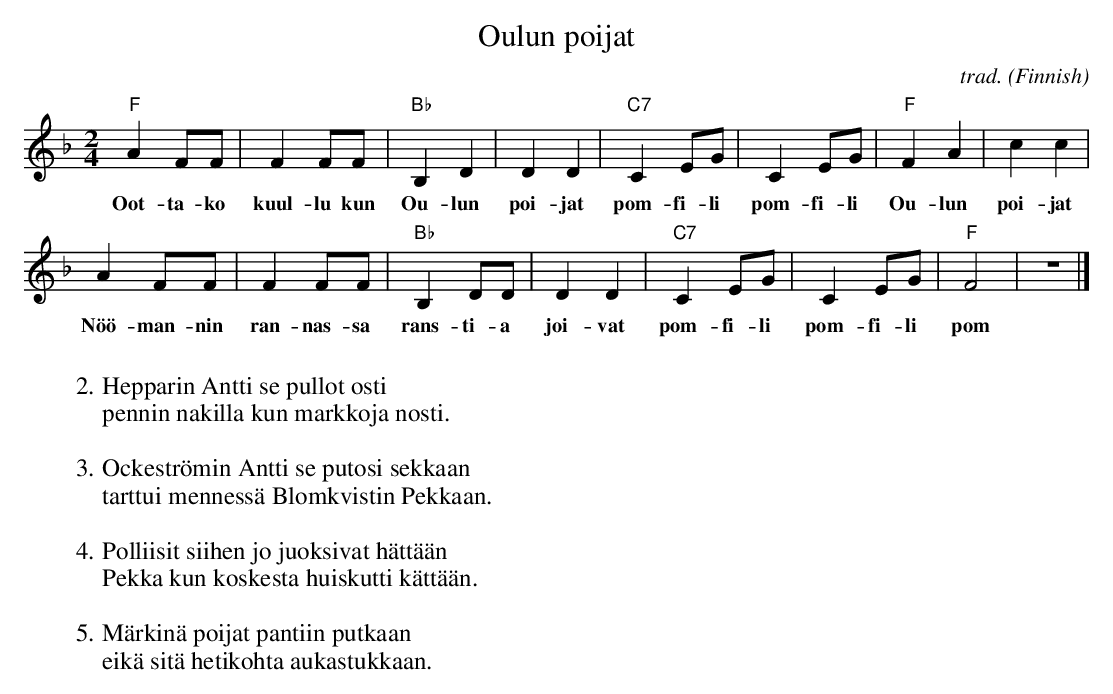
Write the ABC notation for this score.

X:1
T:Oulun poijat
C:trad.
O:Finnish
M:2/4
L:1/8
K:F maj
"F"A2 FF | F2 FF | "Bb"B,2 D2 | D2 D2 | "C7"C2 EG | C2 EG | "F"F2 A2 | c2 c2 |
w:Oot-ta-ko | kuul-lu kun | Ou-lun | poi-jat | pom-fi-li | pom-fi-li | Ou-lun | poi-jat
A2 FF | F2 FF | "Bb"B,2 DD | D2 D2 | "C7"C2 EG | C2 EG | "F"F4 | z4 |]
w:Nöö-man-nin | ran-nas-sa | rans-ti-a | joi-vat | pom-fi-li | pom-fi-li | pom |
W:
W:2. Hepparin Antti se pullot osti
W:pennin nakilla kun markkoja nosti.
W:
W:3. Ockeströmin Antti se putosi sekkaan
W:tarttui mennessä Blomkvistin Pekkaan.
W:
W:4. Polliisit siihen jo juoksivat hättään
W:Pekka kun koskesta huiskutti kättään.
W:
W:5. Märkinä poijat pantiin putkaan
W:eikä sitä hetikohta aukastukkaan.
